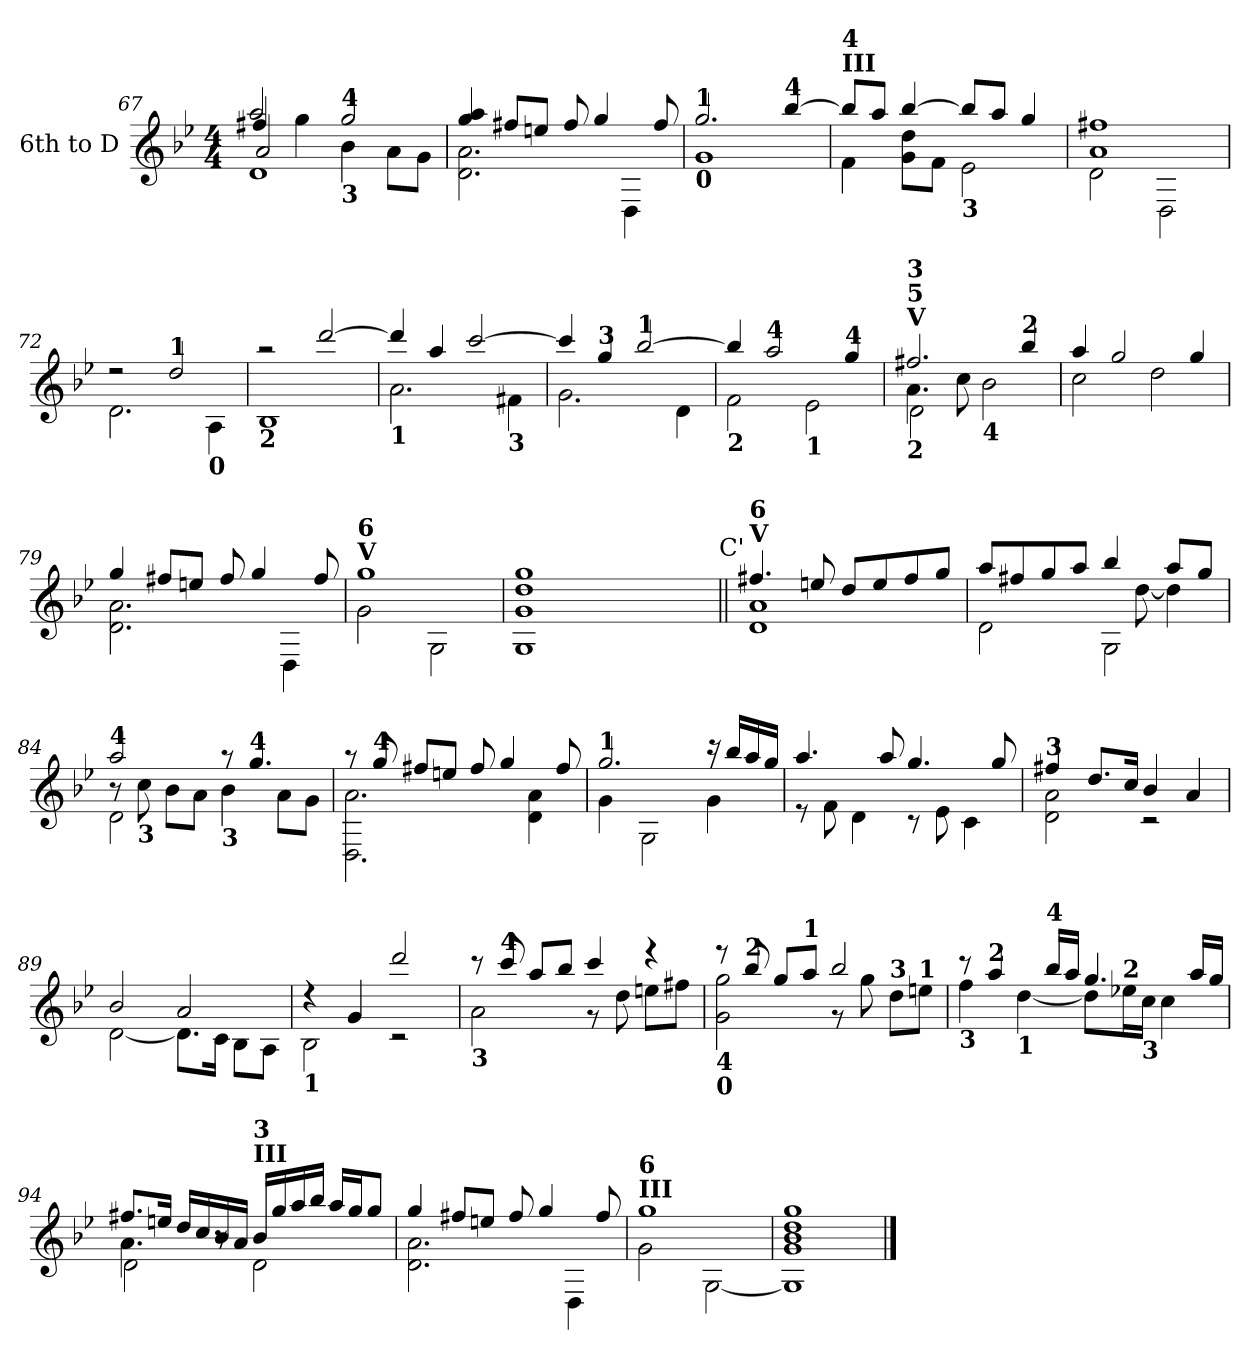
**kern
*part1
*staff1
*I"6th to D
*clefG2
*ITrd7c12
*k[b-e-]
*g:
*M4/4
=67
*^
*	*^
*	*	*^
2ai/	4f#Xi/	2Ai/	1Di
.	4gi\	.	.
!LO:TX:a:B:t=4	!	!	!
!LO:TX:b:B:t=3	!	!	!
2gi/	4B-i\	2ryy	.
.	8Ai\L	.	.
.	8Gi\J	.	.
*	*v	*v	*v
=68	=68
4gi/ 4ai	2.Di\ 2.Ai
8f#Xi/L	.
8eni/J	.
8f#i/	.
4gi/	.
.	4DDi\
8f#i/	.
=69	=69
!LO:TX:a:B:t=1	!
!LO:TX:b:B:t=0	!
2.gi/	1Gi
!LO:TX:a:B:t=4	!
[>4b-i/	.
=70	=70
!LO:TX:a:B:t=III	!
!LO:TX:B:t=4	!
8b-i/L]	4Fi\
8ai/J	.
[>4b-i/	8Gi\ 8diL
.	8Fi\J
!LO:TX:b:B:t=3	!
8b-i/L]	2E-i\
8ai/J	.
4gi/	.
!!LO:LB:g=z	!!
=71	=71
1Ai 1f#Xi	2Di\
.	2DDi\
=72	=72
2r	2.Di\
!LO:TX:a:B:t=1	!
2di/	.
!	!LO:TX:b:B:t=0
.	4AAi\
=73	=73
!LO:TX:b:B:t=2	!
2r	1BB-i
[>2ddi/	.
=74	=74
!LO:TX:b:B:t=1	!
4ddi/]	2.Ai\
4ai/	.
[>2cci/	.
!	!LO:TX:b:B:t=3
.	4F#Xi\
=75	=75
4cci/]	2.Gi\
!LO:TX:a:B:t=3	!
4gi/	.
!LO:TX:a:B:t=1	!
[>2b-i/	.
.	4Di\
=76	=76
!LO:TX:b:B:t=2	!
4b-i/]	2Fi\
!LO:TX:a:B:t=4	!
2ai/	.
!	!LO:TX:b:B:t=1
.	2E-i\
!LO:TX:a:B:t=4	!
4gi/	.
=77	=77
*	*^
!LO:TX:a:B:t=V	!	!
!LO:TX:B:t=5	!	!
!LO:TX:a:B:t=3	!	!
!LO:TX:b:B:t=2	!	!
2.f#Xi/	4.Ai\	2Di\
.	8ci\	.
!	!LO:TX:b:B:t=4	!
.	2B-i\	2ryy
!LO:TX:a:B:t=2	!	!
4b-i/	.	.
*	*v	*v
!!LO:LB:g=z
=78	=78
4ai/	2ci\
2gi/	.
.	2di\
4gi/	.
=79	=79
4gi/	2.Di\ 2.Ai
8f#Xi/L	.
8eni/J	.
8f#i/	.
4gi/	.
.	4DDi\
8f#i/	.
=80	=80
!LO:TX:a:B:t=V	!
!LO:TX:B:t=6	!
1gi	2Gi\
.	2GGi\
=81	=81
*	*^
1di 1gi	1GGi 1Gi	2ryy
.	.	4ryy
.	.	8ryy
.	.	16ryy
.	.	32ryy
.	.	64ryy
.	.	128...ryy
!	!	!LO:TX:a:t=C'
.	.	1024ryy
=82||	=82||	=82||
!LO:TX:a:B:t=V	!	!
!LO:TX:B:t=6	!	!
*	*v	*v
4.f#Xi/	1Di 1Ai
8eni/	.
8di/L	.
8ei/	.
8f#i/	.
8gi/J	.
=83	=83
*	*^
8ai/L	2Di\	2ryy
8f#Xi/	.	.
8gi/	.	.
8ai/J	.	.
4b-i/	8ryy	2GGi\
.	[<8di\	.
8ai/L	4di\]	.
8gi/J	.	.
!!LO:LB:g=z	!!	!!
=84	=84	=84
!LO:TX:a:B:t=4	!	!
2ai/	8r	2Di\
!	!LO:TX:b:B:t=3	!
.	8ci\	.
.	8B-i\L	.
.	8Ai\J	.
!LO:TX:b:B:t=3	!	!
8r	4B-i\	2ryy
!LO:TX:a:B:t=4	!	!
4.gi/	.	.
.	8Ai\L	.
.	8Gi\J	.
*	*v	*v
=85	=85
8r	2.DDi\ 2.Ai
!LO:TX:a:B:t=4	!
8gi/	.
8f#Xi/L	.
8eni/J	.
8f#i/	.
4gi/	.
.	4Di\ 4Ai
8f#i/	.
=86	=86
!LO:TX:a:B:t=1	!
2.gi/	4Gi\
.	2GGi\
16r	4Gi\
16b-i/LL	.
16ai/	.
16gi/JJ	.
=87	=87
4.ai/	8r
.	8Fi\
.	4Di\
8ai/	.
4.gi/	8r
.	8E-i\
.	4Ci\
8gi/	.
=88	=88
!LO:TX:a:B:t=3	!
4f#Xi/	2Di\ 2Ai
8.di/L	.
16ci/Jk	.
4B-i/	2r
4Ai/	.
!!LO:LB:g=z	!!
=89	=89
2B-i/	[<2Di\
2Ai/	8.Di\L]
.	16Ci\Jk
.	8BB-i\L
.	8AAi\J
=90	=90
!LO:TX:b:B:t=1	!
4r	2BB-i\
4Gi/	.
2ddi/	2r
=91	=91
!LO:TX:b:B:t=3	!
8r	2Ai\
!LO:TX:a:B:t=4	!
8cci/	.
8ai/L	.
8b-i/J	.
4cci/	8r
.	8di\
4r	8eni\L
.	8f#Xi\J
=92	=92
!LO:TX:b:B:t=4	!
!LO:TX:b:B:t=0	!
8r	2Gi\ 2gi
!LO:TX:a:B:t=2	!
8b-i/	.
8gi/L	.
!LO:TX:a:B:t=1	!
8ai/J	.
2b-i/	8r
.	8gi\
!	!LO:TX:a:B:t=3
.	8di\L
!	!LO:TX:a:B:t=1
.	8eni\J
!!LO:LB:g=z	!!
=93	=93
!LO:TX:b:B:t=3	!
8r	4fi\
!LO:TX:a:B:t=2	!
4ai/	.
!	!LO:TX:b:B:t=1
.	[<4di\
!LO:TX:a:B:t=4	!
16b-i/LL	.
16ai/JJ	.
4.gi/	8di\L]
!	!LO:TX:a:B:t=2
.	16e-Xi\L
!	!LO:TX:b:B:t=3
.	16ci\JJ
.	4ci\
16ai/LL	.
16gi/JJ	.
=94	=94
*	*^
8.f#Xi/L	4.Ai\	2Di\
16eni/Jk	.	.
16di/LL	.	.
16ci/	.	.
16B-i/	8r	.
16Ai/JJ	.	.
!LO:TX:a:B:t=III	!	!
!LO:TX:B:t=3	!	!
16B-i/LL	2ryy	2Di\
16gi/	.	.
16ai/	.	.
16b-i/JJ	.	.
16ai/LL	.	.
16gi/J	.	.
8gi/J	.	.
*	*v	*v
=95	=95
4gi/	2.Di\ 2.Ai
8f#Xi/L	.
8eni/J	.
8f#i/	.
4gi/	.
.	4DDi\
8f#i/	.
=96	=96
!LO:TX:a:B:t=III	!
!LO:TX:B:t=6	!
1gi	2Gi\
.	[<2GGi\
=97	=97
1B-i 1di 1gi	1GGi] 1Gi
*v	*v
==
*-
